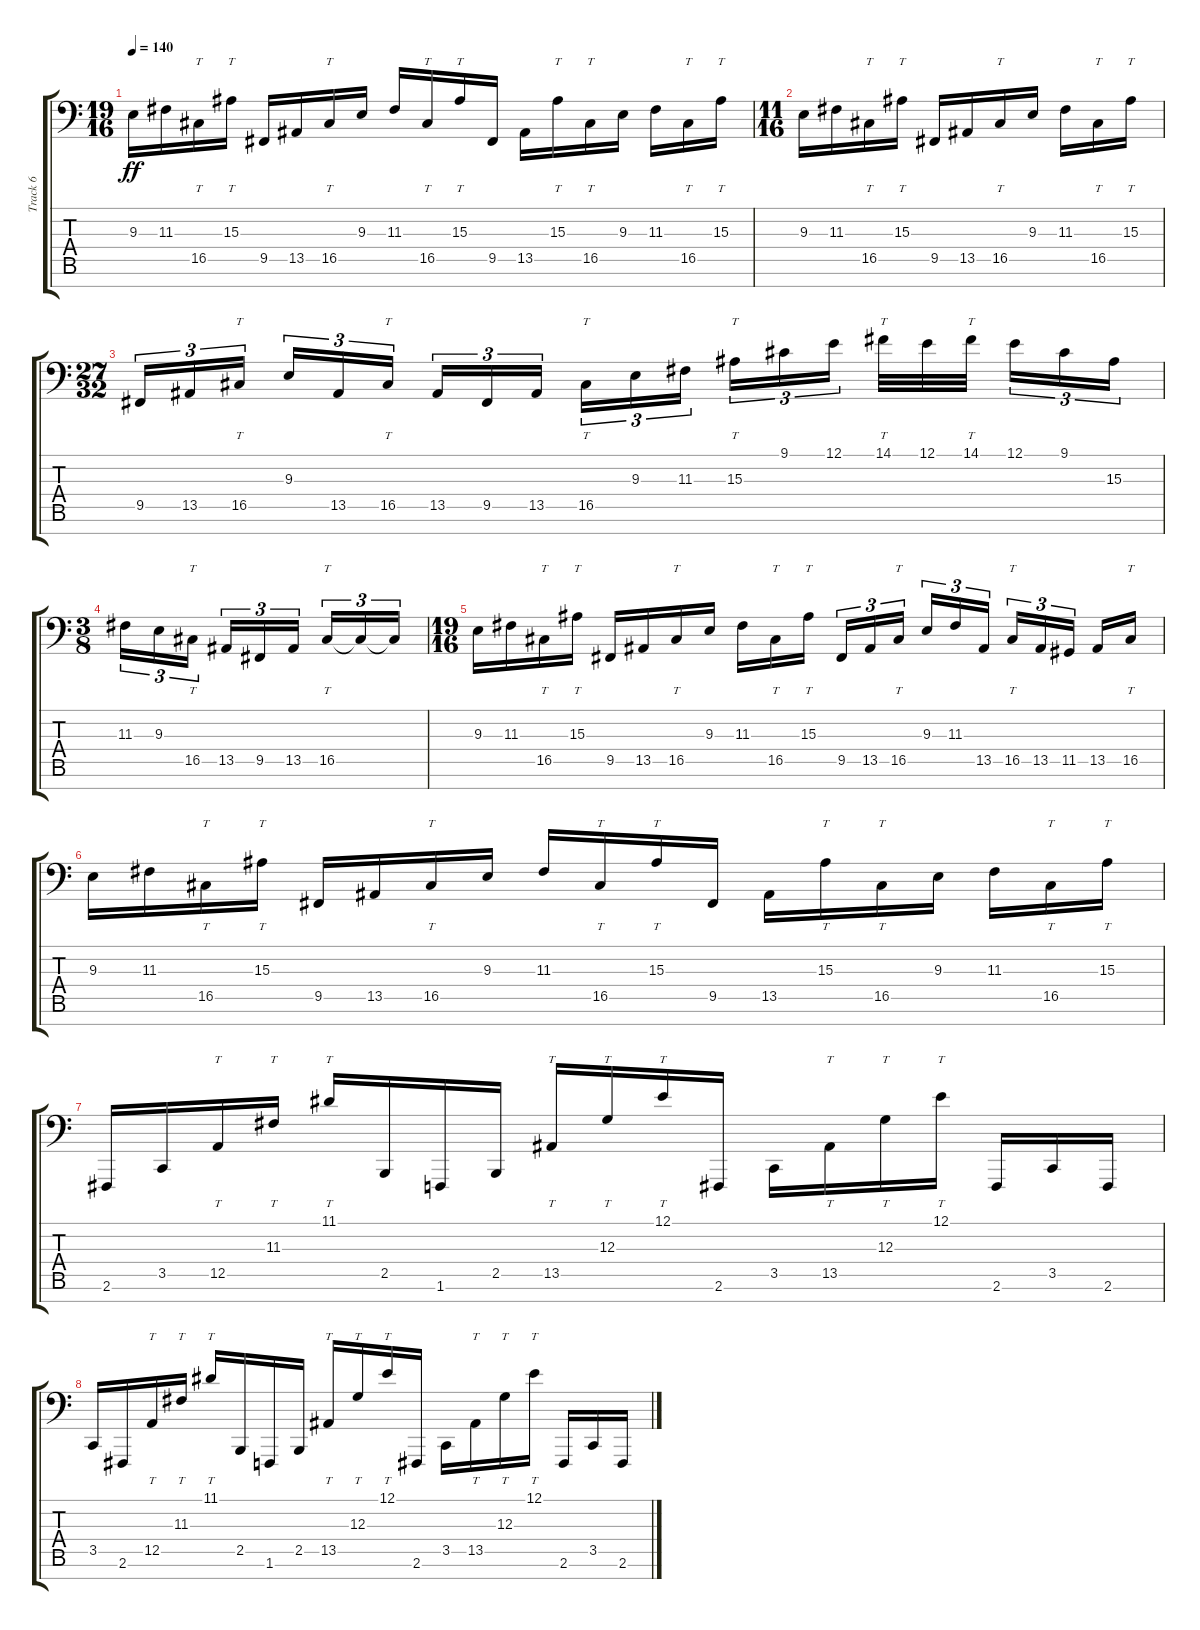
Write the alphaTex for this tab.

\track ("Track 6" "Track 6") {instrument acousticgrandpiano}
\staff {score tabs}
\tuning (E3 B2 G2 D2 A1 E1 A0) {hide}
\ts (19 16)
\tempo 140
\clef f4
\ks c
9.3.16{dy ff} 11.3.16 16.5.16{tt} 15.3.16{tt} 9.5.16 13.5.16 16.5.16{tt} 9.3.16 11.3.16 16.5.16{tt} 15.3.16{tt} 9.5.16 13.5.16 15.3.16{tt} 16.5.16{tt} 9.3.16 11.3.16 16.5.16{tt} 15.3.16{tt} |
\ts (11 16)
9.3.16 11.3.16 16.5.16{tt} 15.3.16{tt} 9.5.16 13.5.16 16.5.16{tt} 9.3.16 11.3.16 16.5.16{tt} 15.3.16{tt} |
\ts (27 32)
9.5.16{tu (3 2)} 13.5.16{tu (3 2)} 16.5.16{tt tu (3 2)} 9.3.16{tu (3 2)} 13.5.16{tu (3 2)} 16.5.16{tt tu (3 2)} 13.5.16{tu (3 2)} 9.5.16{tu (3 2)} 13.5.16{tu (3 2)} 16.5.16{tt tu (3 2)} 9.3.16{tu (3 2)} 11.3.16{tu (3 2)} 15.3.16{tt tu (3 2)} 9.1.16{tu (3 2)} 12.1.16{tu (3 2)} 14.1.32{tt} 12.1.32 14.1.32{tt beam splitsecondary} 12.1.16{tu (3 2)} 9.1.16{tu (3 2)} 15.3.16{tu (3 2)} |
\ts (3 8)
11.3.16{tu (3 2)} 9.3.16{tu (3 2)} 16.5.16{tt tu (3 2)} 13.5.16{tu (3 2)} 9.5.16{tu (3 2)} 13.5.16{tu (3 2)} 16.5.16{tt tu (3 2)} 16.5{t}.16{tu (3 2)} 16.5{t}.16{tu (3 2)} |
\ts (19 16)
9.3.16 11.3.16 16.5.16{tt} 15.3.16{tt} 9.5.16 13.5.16 16.5.16{tt} 9.3.16 11.3.16 16.5.16{tt} 15.3.16{tt} 9.5.16{tu (3 2)} 13.5.16{tu (3 2)} 16.5.16{tt tu (3 2)} 9.3.16{tu (3 2)} 11.3.16{tu (3 2)} 13.5.16{tu (3 2)} 16.5.16{tt tu (3 2)} 13.5.16{tu (3 2)} 11.5.16{tu (3 2)} 13.5.16 16.5.16{tt} |
9.3.16 11.3.16 16.5.16{tt} 15.3.16{tt} 9.5.16 13.5.16 16.5.16{tt} 9.3.16 11.3.16 16.5.16{tt} 15.3.16{tt} 9.5.16 13.5.16 15.3.16{tt} 16.5.16{tt} 9.3.16 11.3.16 16.5.16{tt} 15.3.16{tt} |
2.6.16 3.5.16 12.5.16{tt} 11.3.16{tt} 11.1.16{tt} 2.5.16 1.6.16 2.5.16 13.5.16{tt} 12.3.16{tt} 12.1.16{tt} 2.6.16 3.5.16 13.5.16{tt} 12.3.16{tt} 12.1.16{tt} 2.6.16 3.5.16 2.6.16 |
3.5.16 2.6.16 12.5.16{tt} 11.3.16{tt} 11.1.16{tt} 2.5.16 1.6.16 2.5.16 13.5.16{tt} 12.3.16{tt} 12.1.16{tt} 2.6.16 3.5.16 13.5.16{tt} 12.3.16{tt} 12.1.16{tt} 2.6.16 3.5.16 2.6.16
